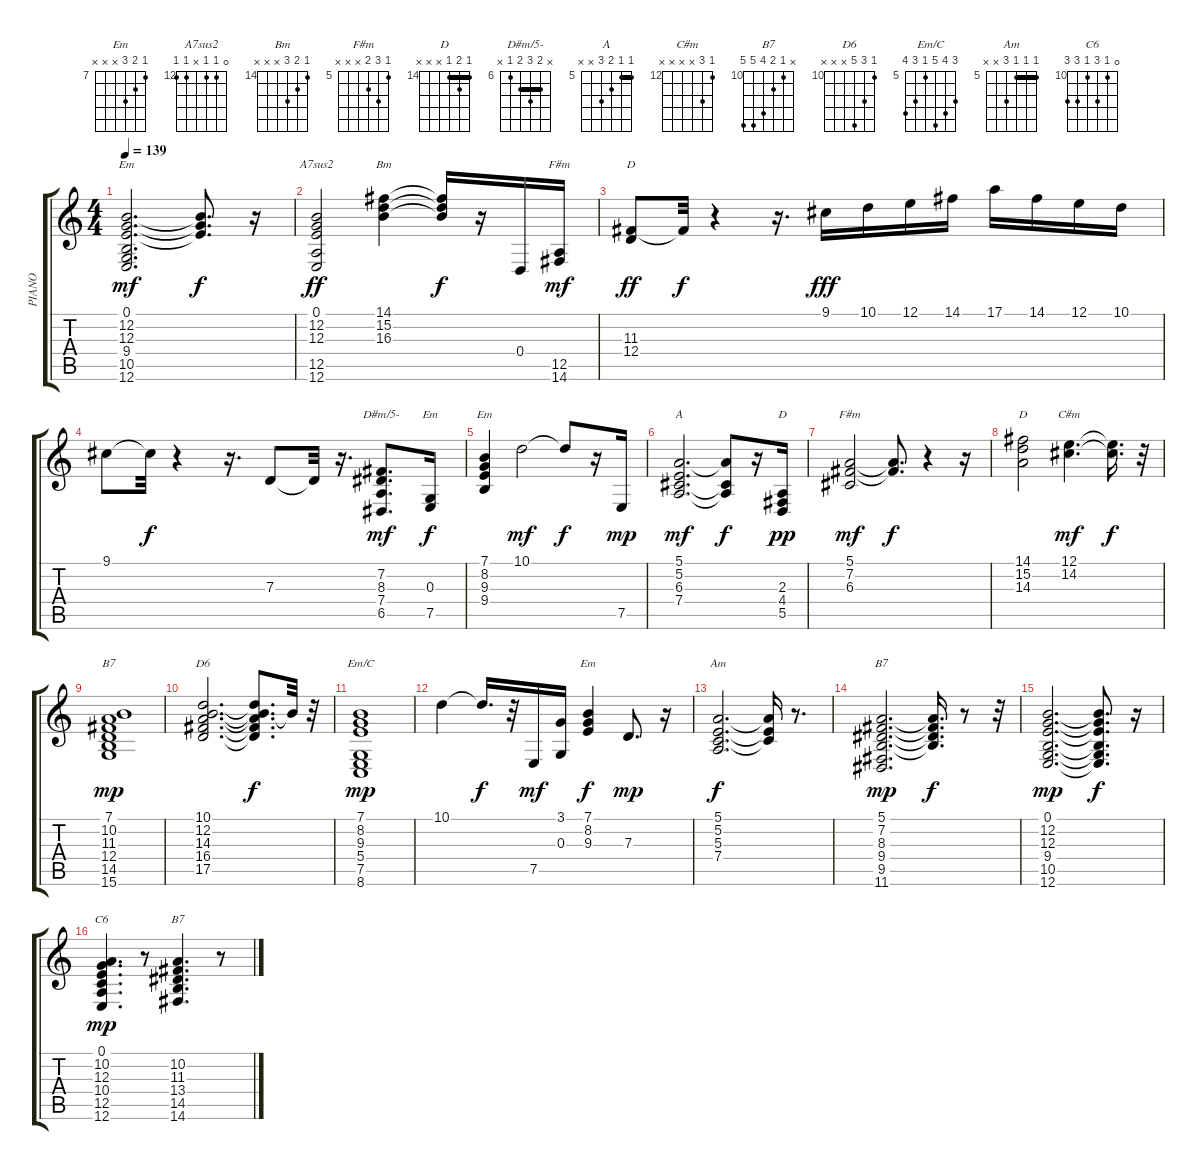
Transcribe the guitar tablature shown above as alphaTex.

\track ("PIANO" "PIANO") {instrument acousticgrandpiano}
\staff {score tabs}
\tuning (E4 B3 G3 D3 A2 E2) {hide}
\chord ("Em" 0 12 12 9 10 12) {firstfret 9}
\chord ("A7sus2" 0 12 12 x 12 12) {firstfret 12}
\chord ("Bm" 14 15 16 x x x) {firstfret 14}
\chord ("F#m" x x x x 12 14) {firstfret 12}
\chord ("D" x x 11 12 x x) {firstfret 11}
\chord ("D#m/5-" x 7 8 7 6 x) {firstfret 6 barre 7}
\chord ("Em" x x 0 x 7 x) {firstfret 7}
\chord ("Em" 7 8 9 9 x x) {firstfret 7}
\chord ("A" 5 5 6 7 x x) {firstfret 5 barre 5}
\chord ("D" x x 2 4 5 x)
\chord ("F#m" 5 7 6 x x x) {firstfret 5}
\chord ("D" 14 15 14 x x x) {firstfret 14 barre 14}
\chord ("C#m" 12 14 x x x x) {firstfret 12}
\chord ("B7" 7 10 11 x x x) {firstfret 7}
\chord ("D6" 10 12 14 x x x) {firstfret 10}
\chord ("Em/C" 7 8 9 5 7 8) {firstfret 5}
\chord ("Em" 7 8 9 x x x) {firstfret 7}
\chord ("Am" 5 5 5 7 x x) {firstfret 5 barre 5}
\chord ("B7" 5 7 8 9 9 x) {firstfret 5}
\chord ("C6" 0 10 12 10 12 12) {firstfret 10}
\chord ("B7" x 10 11 13 14 14) {firstfret 10}
\ts (4 4)
\tempo 139
\clef g2
\ks c
(0.1 12.2 12.3 9.4 10.5 12.6).2{d ch "Em" dy mf} (0.1{t} 12.2{t} 12.3{t}).8{d dy f} r.16 |
(0.1 12.2 12.3 12.5 12.6).2{ch "A7sus2" dy ff} (14.1 15.2 16.3).4{ch "Bm"} (14.1{t} 15.2{t} 16.3{t}).16{dy f} r.16 0.4.16 (12.5 14.6).16{ch "F#m" dy mf} |
(11.3 12.4).8{ch "D" dy ff} 11.3{t}.32{dy f} r.4 r.16{d} 9.1.16{dy fff} 10.1.16 12.1.16 14.1.16 17.1.16 14.1.16 12.1.16 10.1.16 |
9.1.8 9.1{t}.32{dy f} r.4 r.16{d} 7.3.8 7.3{t}.32 r.16{d} (7.2 8.3 7.4 6.5).8{d ch "D#m/5-" dy mf} (0.3 7.5).16{ch "Em" dy f} |
(7.1 8.2 9.3 9.4).4{ch "Em"} 10.1.2{dy mf} 10.1{t}.8{dy f} r.16 7.5.16{dy mp} |
(5.1 5.2 6.3 7.4).2{d ch "A" dy mf} (5.1{t} 6.3{t} 7.4{t}).8{dy f} r.16 (2.3 4.4 5.5).16{ch "D" dy pp} |
(5.1 7.2 6.3).2{ch "F#m" dy mf} (5.1{t} 7.2{t}).8{d dy f} r.4 r.16 |
(14.1 15.2 14.3).2{ch "D"} (12.1 14.2).4{d ch "C#m" dy mf} (12.1{t} 14.2{t}).16{d dy f} r.32 |
(7.1 10.2 11.3 12.4 14.5 15.6).1{ch "B7" dy mp} |
(10.1 12.2 14.3 16.4 17.5).2{d ch "D6"} (10.1{t} 12.2{t} 14.3{t} 16.4{t} 17.5{t}).8{d dy f} 12.2{t}.32 r.32 |
(7.1 8.2 9.3 5.4 7.5 8.6).1{ch "Em/C" dy mp} |
10.1.4 10.1{t}.16{d dy f} r.32 7.5.16{dy mf} (3.1 0.3).16 (7.1 8.2 9.3).4{ch "Em" dy f} 7.3.8{d dy mp} r.16 |
(5.1 5.2 5.3 7.4).2{d ch "Am" dy f} (5.1{t} 5.2{t} 5.3{t}).16 r.8{d} |
(5.1 7.2 8.3 9.4 9.5 11.6).2{d ch "B7" dy mp} (5.1{t} 7.2{t} 8.3{t} 9.4{t}).16{d dy f} r.8 r.32 |
(0.1 12.2 12.3 9.4 10.5 12.6).2{d dy mp} (0.1{t} 12.2{t} 12.3{t} 9.4{t} 10.5{t} 12.6{t}).8{d dy f} r.16 |
(0.1 10.2 12.3 10.4 12.5 12.6).4{d ch "C6" dy mp} r.8 (10.2 11.3 13.4 14.5 14.6).4{d ch "B7"} r.8
